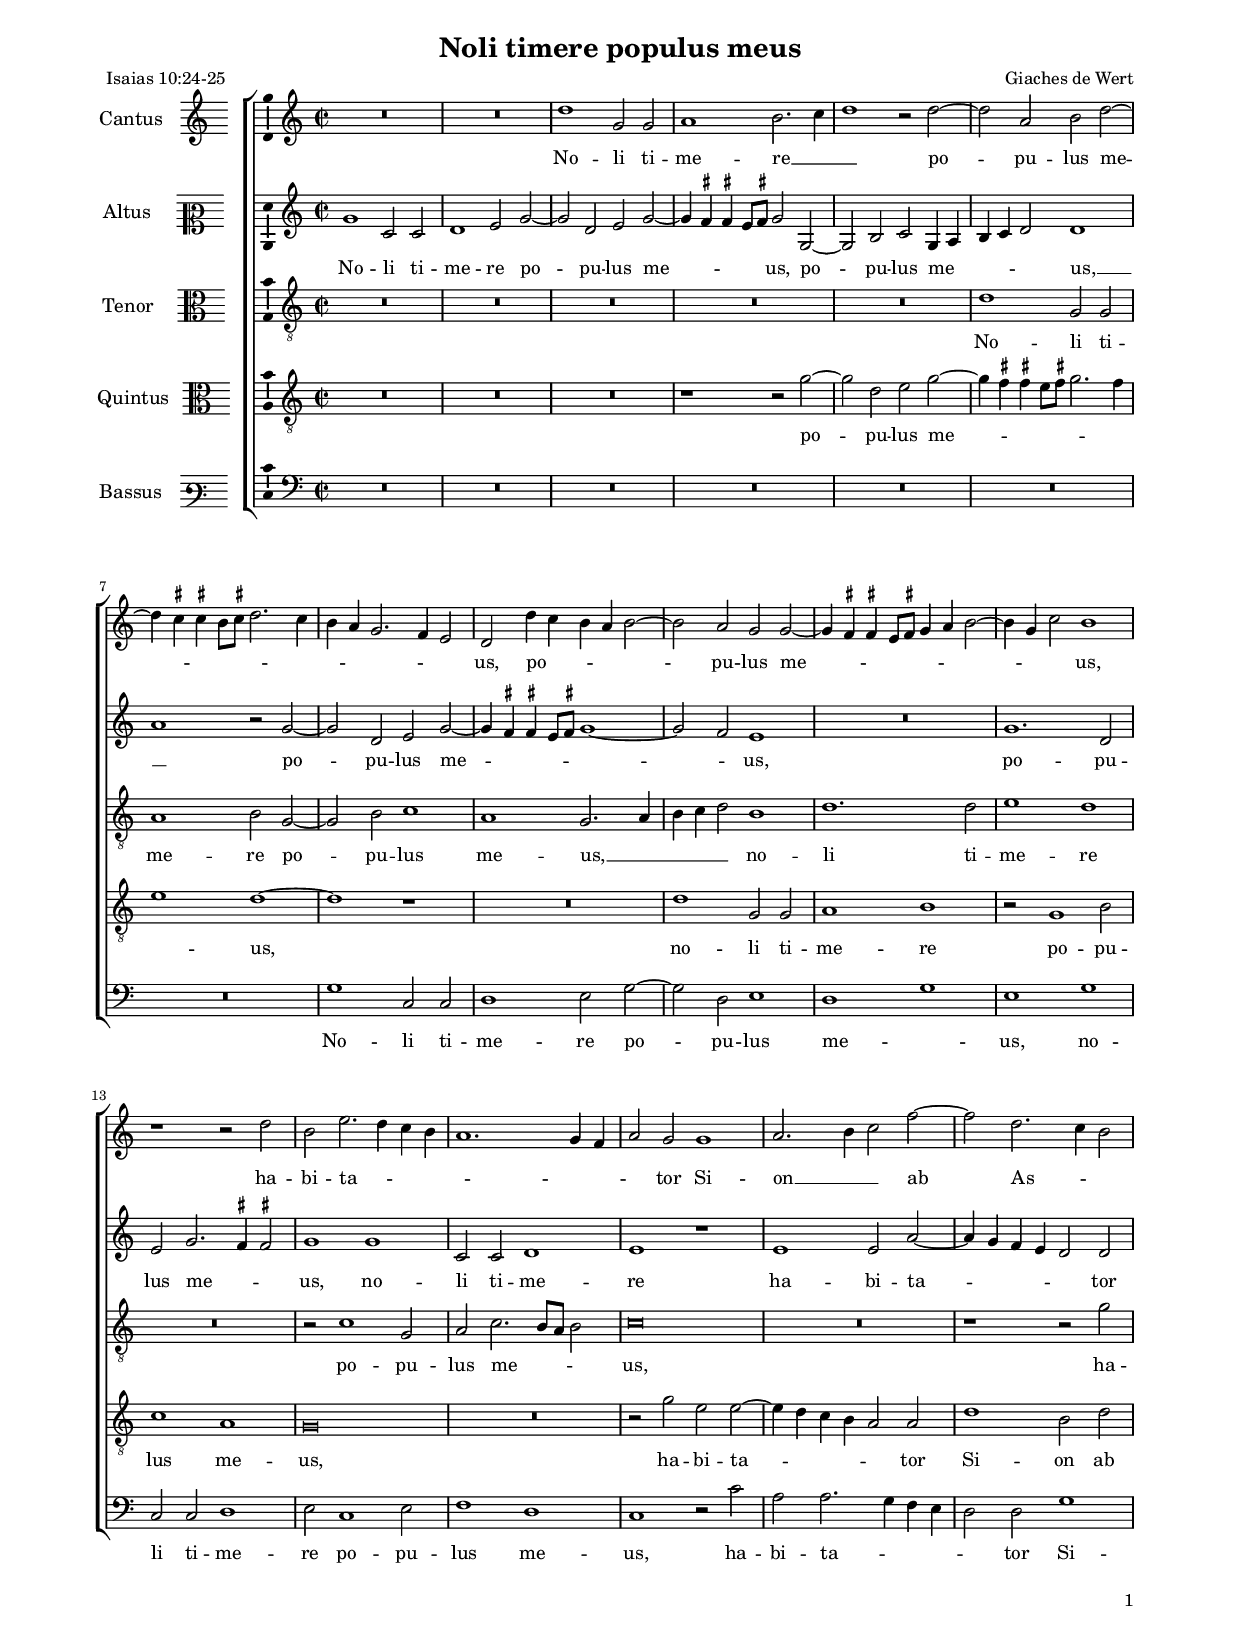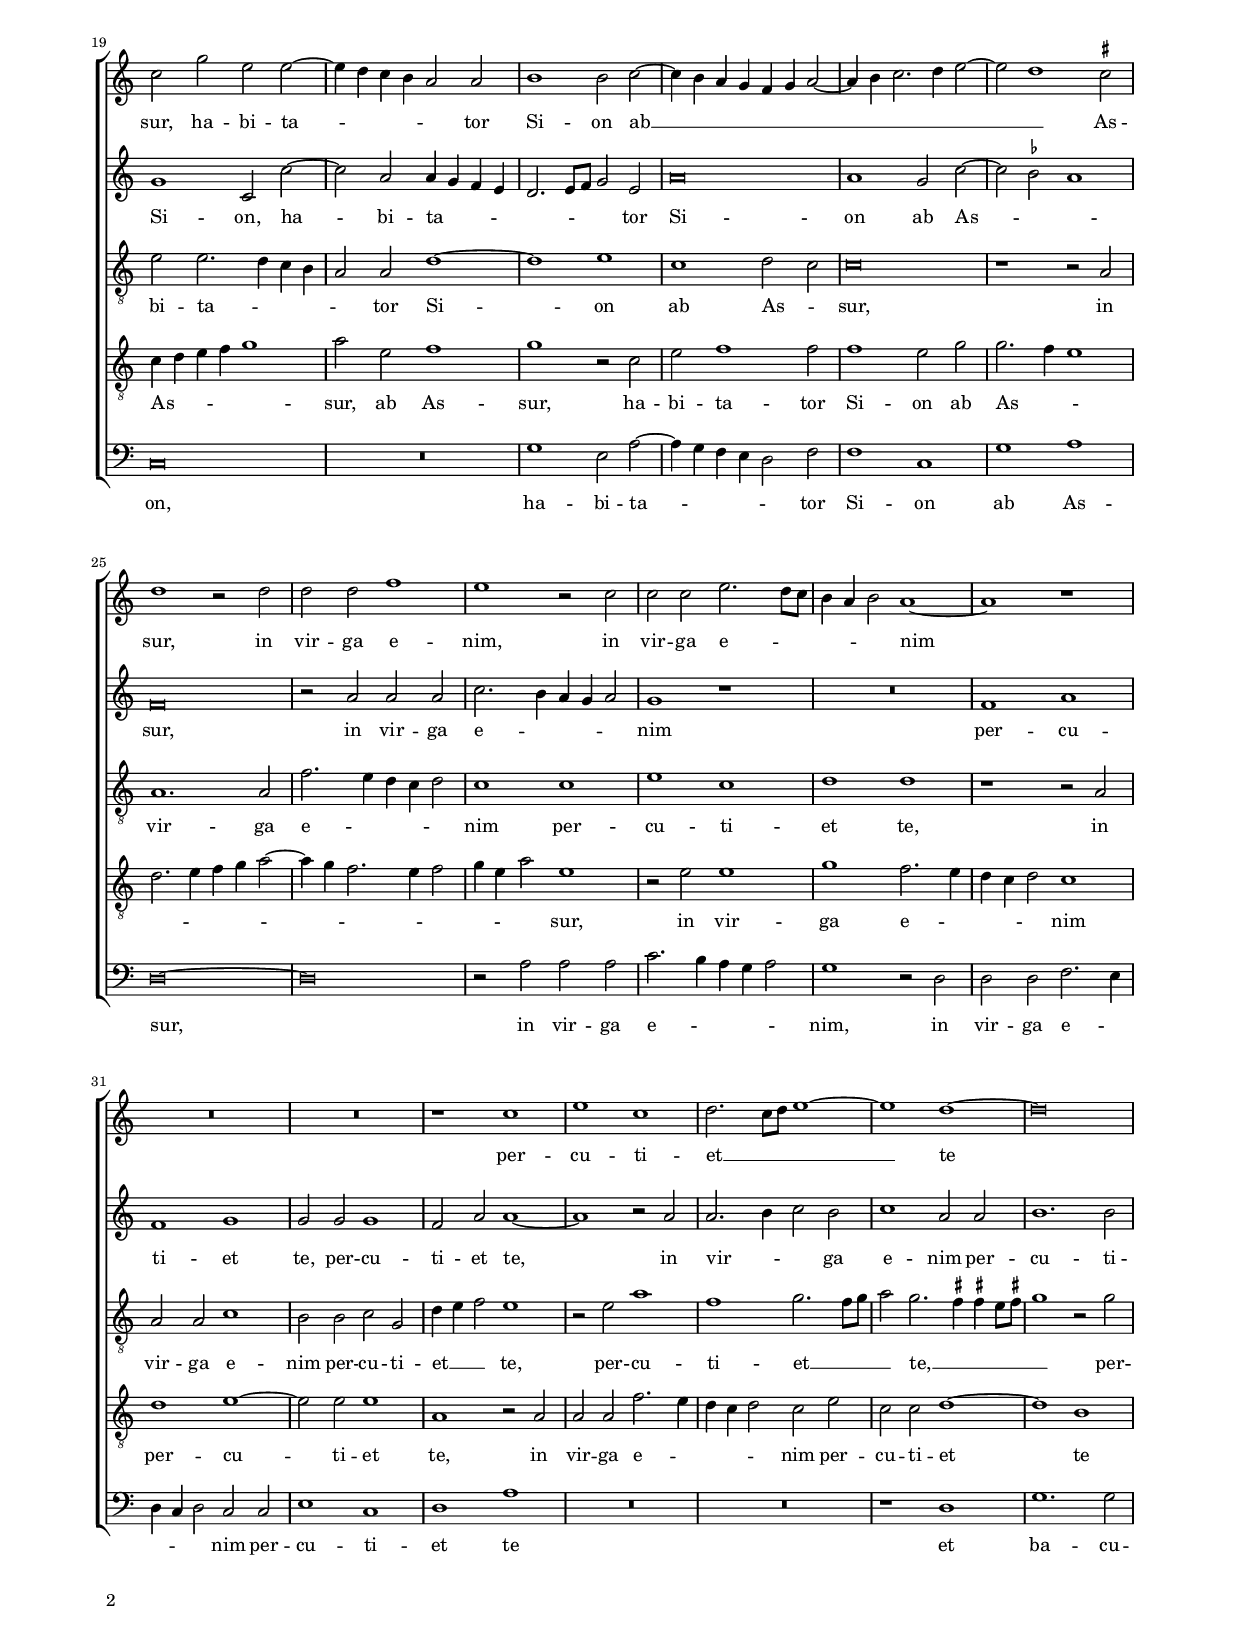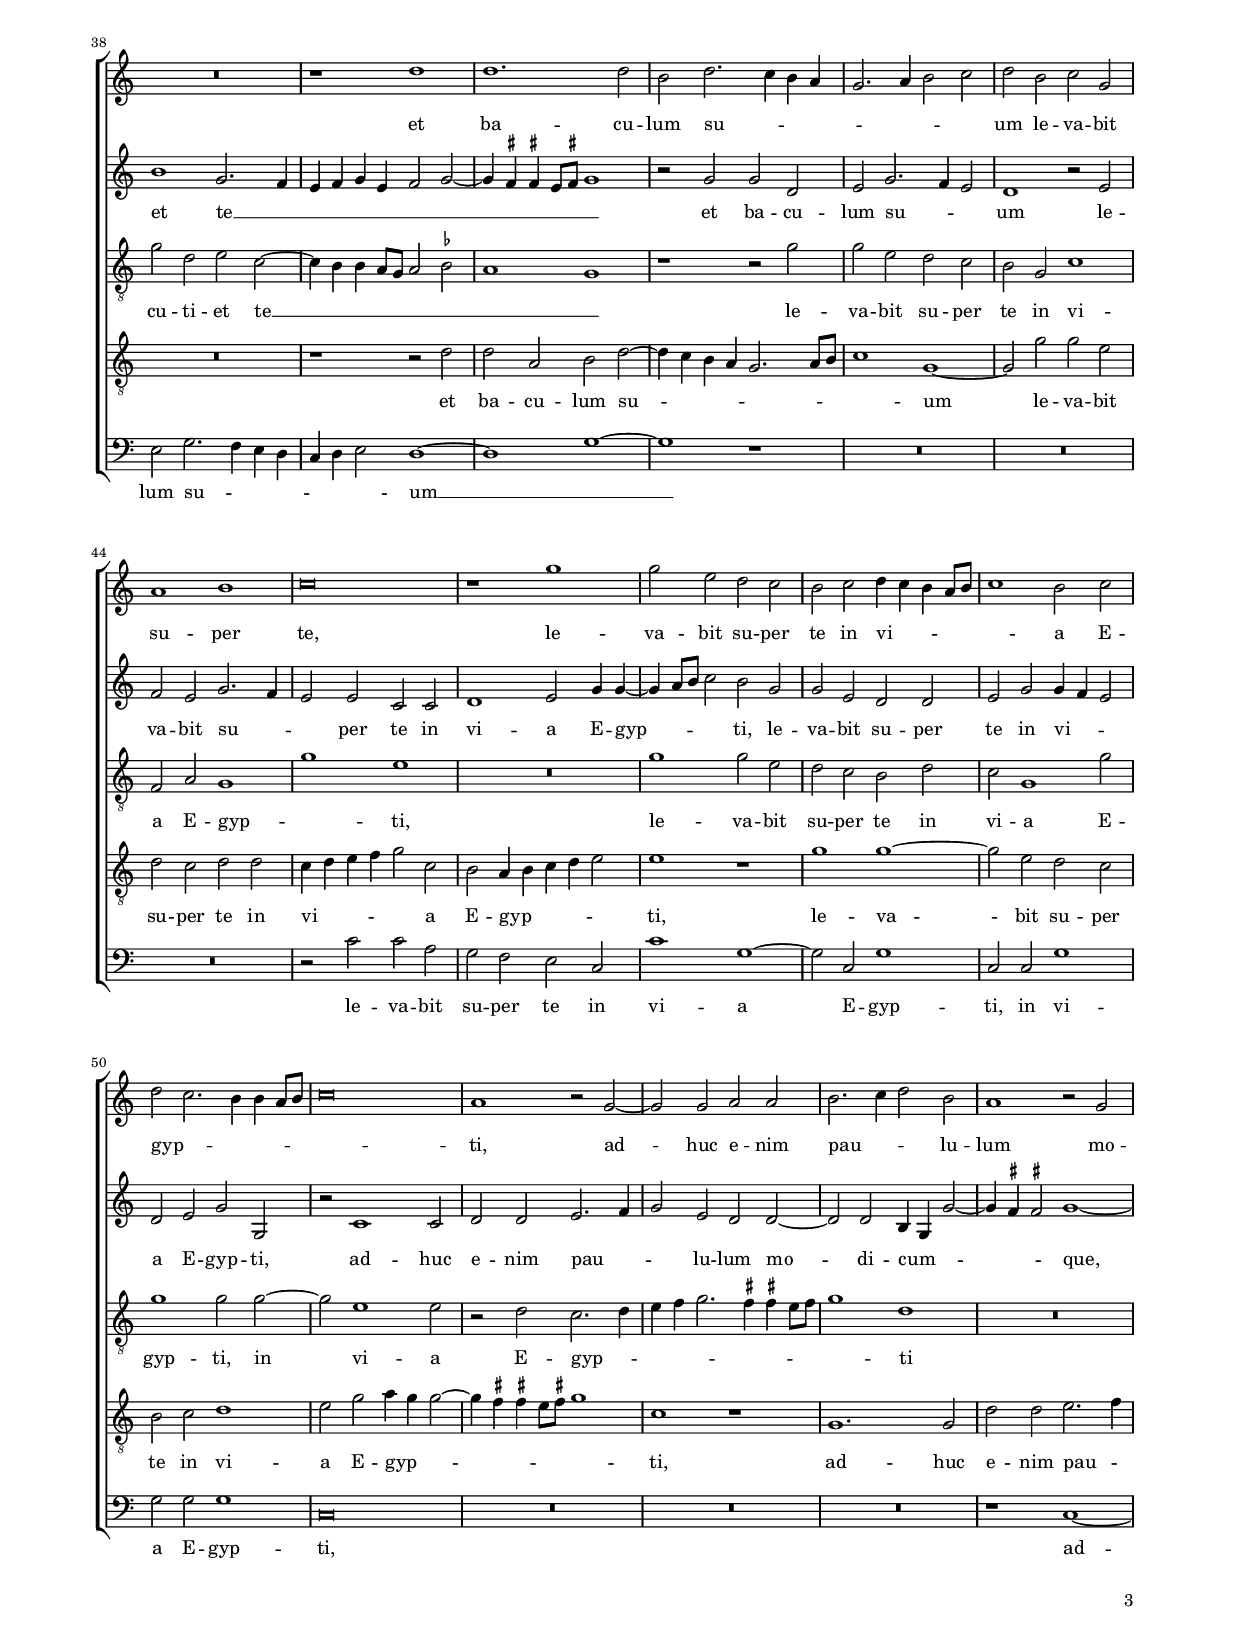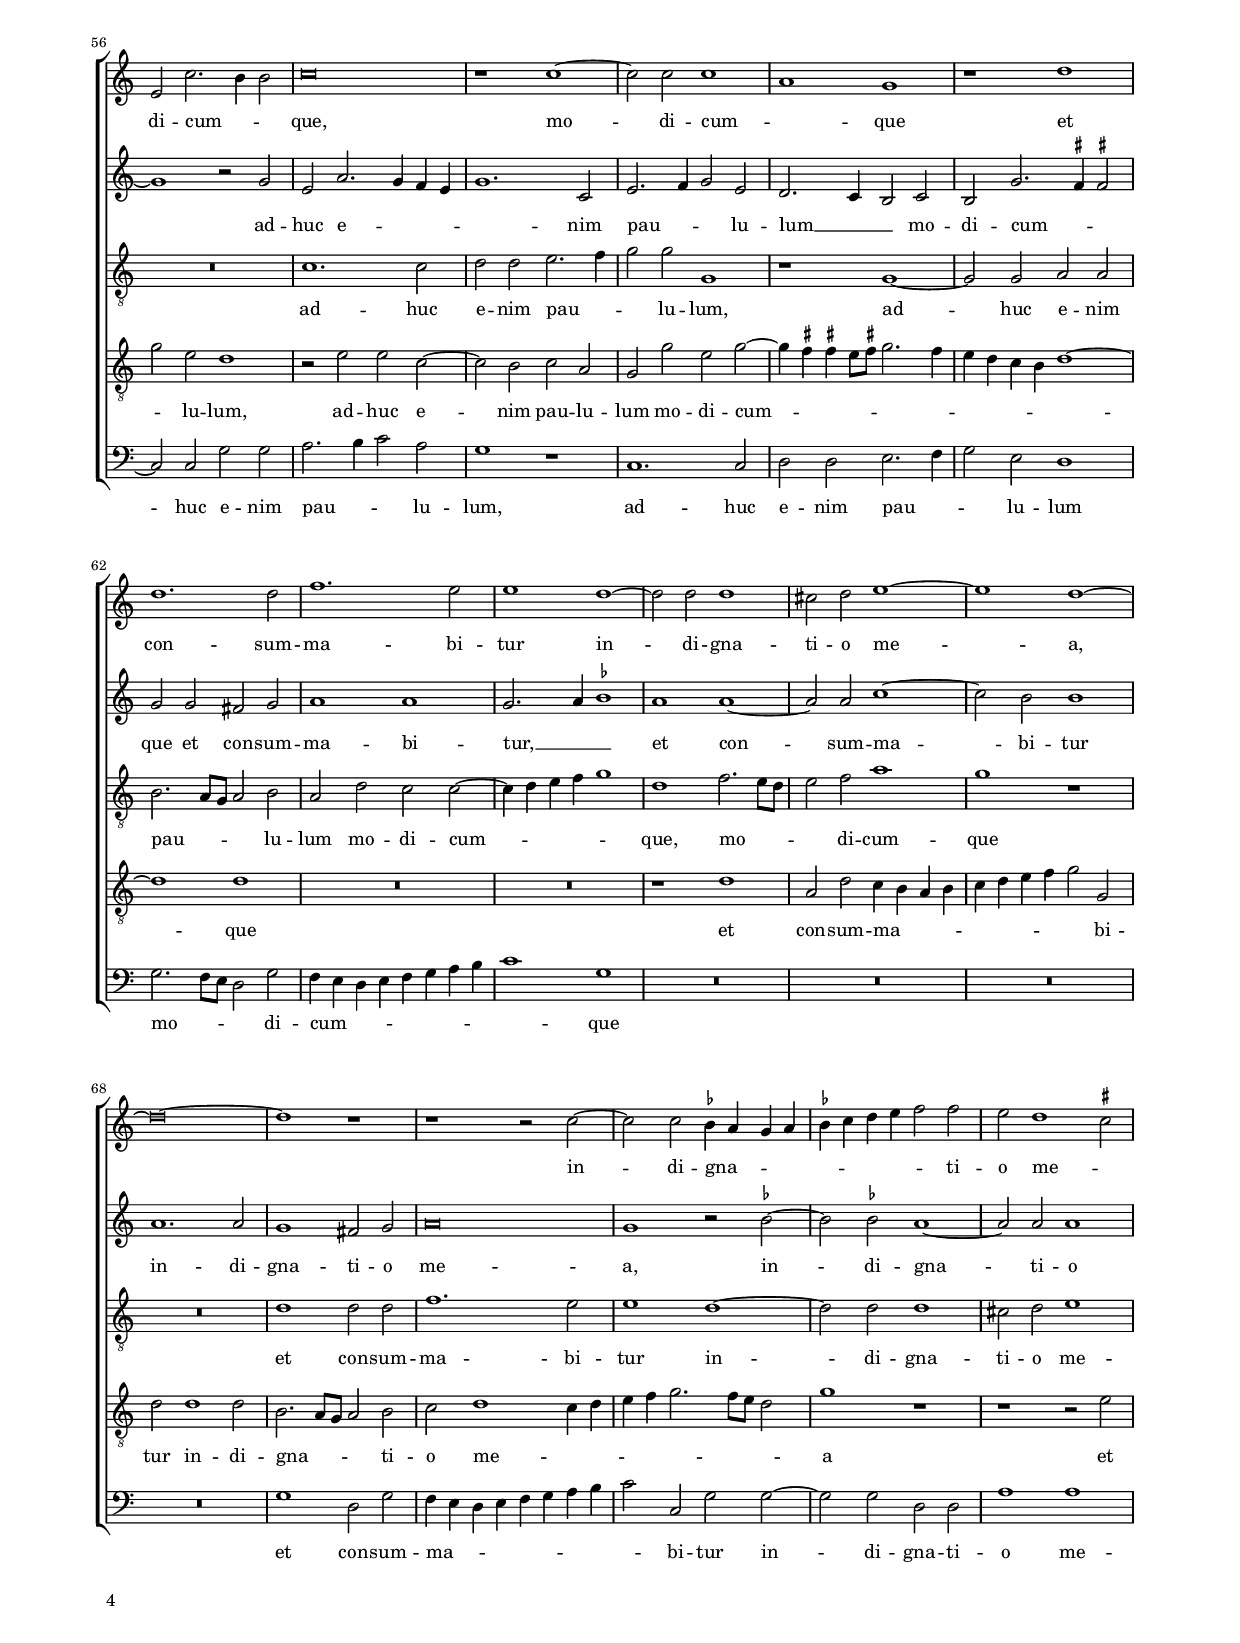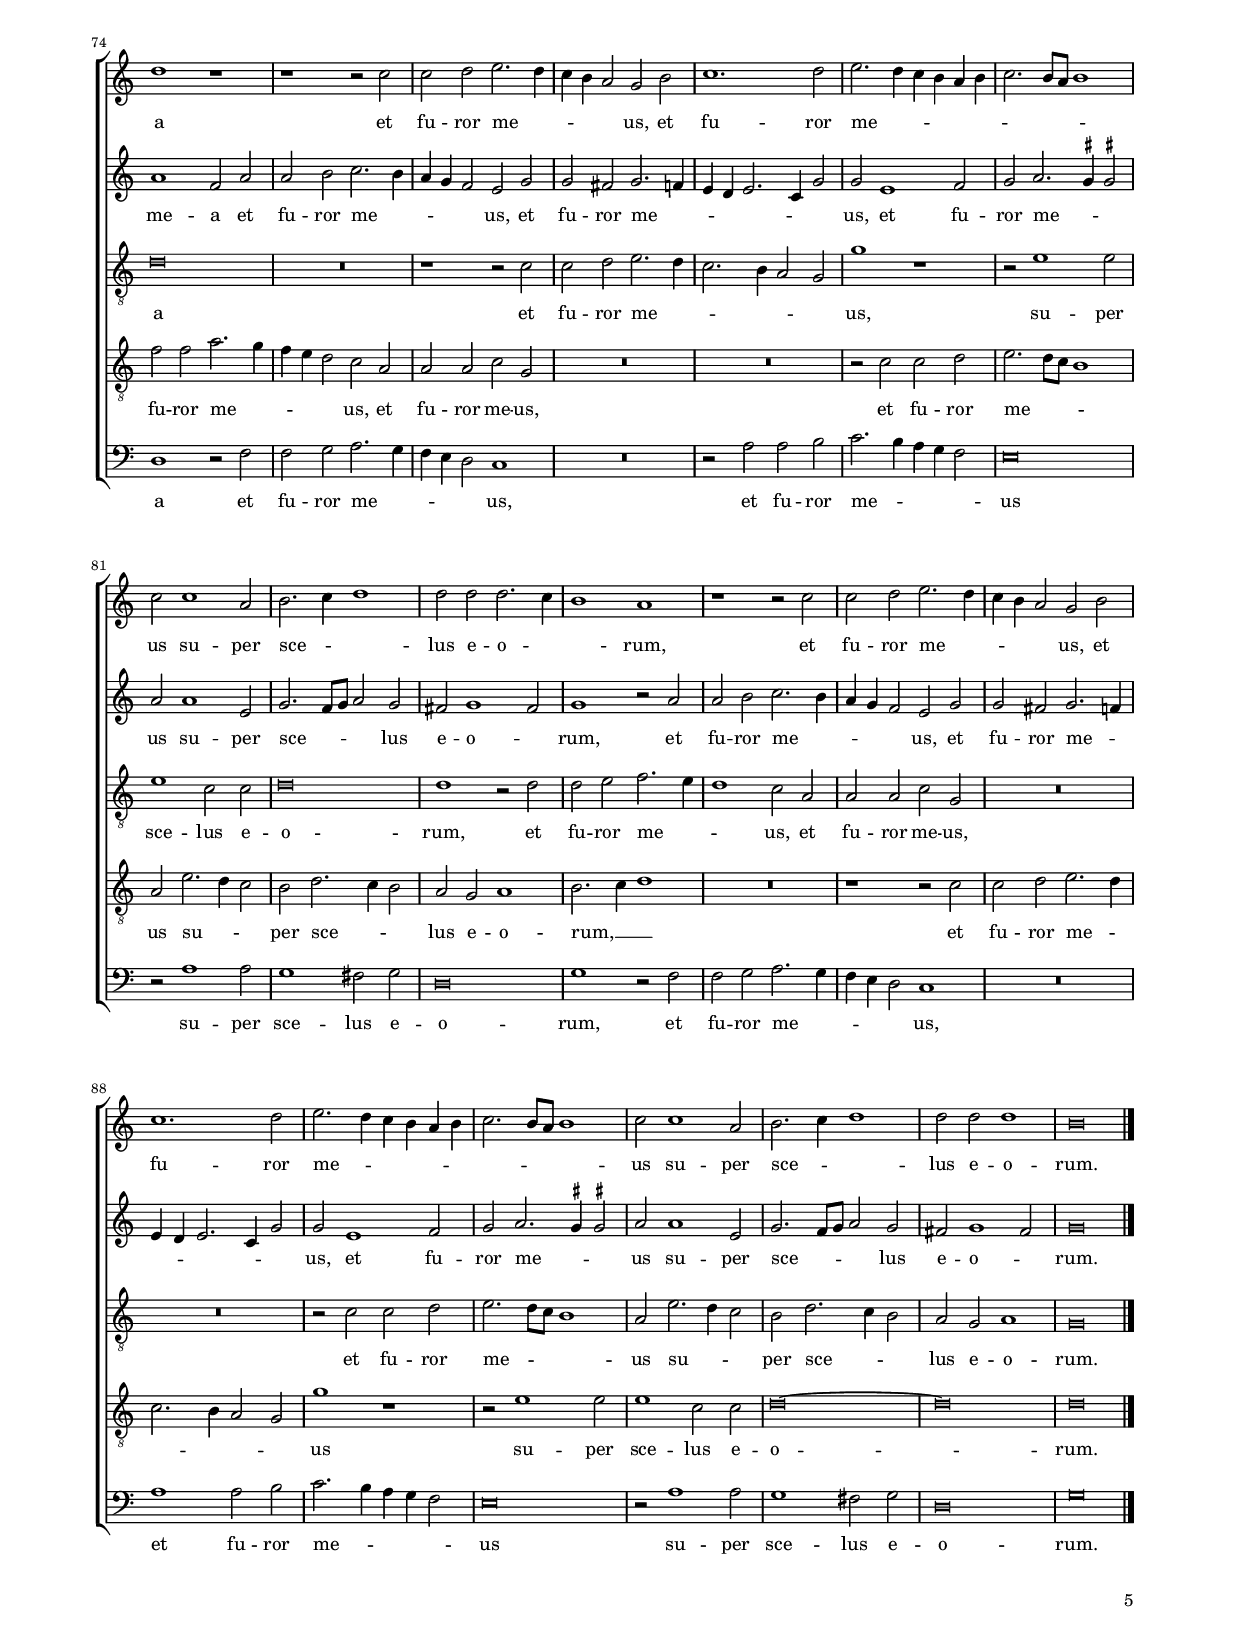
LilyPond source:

\header
{
  title="Noli timere populus meus"
  composer="Giaches de Wert"
  poet = "Isaias 10:24-25"
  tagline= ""
}

\version "2.22.2"
\include "deutsch.ly"
#(set-global-staff-size 15)
% #(set-default-paper-size "letter")
#(ly:set-option 'point-and-click #f)


\paper
	{
	top-margin = 1.8 \cm
	bottom-margin = 1.2 \cm
	left-margin = 1.8 \cm
	right-margin = 1.8 \cm
	ragged-bottom = ##f
	ragged-last-bottom = ##f
	print-page-number = ##f
	system-system-spacing = #'((basic-distance . 17) (minimum-distance . 14) (padding . 7) (strechability . 350))
    oddFooterMarkup=\markup   \fill-line { "" \fromproperty #'page:page-number-string }
    evenFooterMarkup=\markup  \fill-line { \fromproperty #'page:page-number-string "" }
    last-bottom-spacing = #'((basic-distance . 12) (minimum-distance . 7) (padding . 4))
	systems-per-page = 3
    page-count = 5
%	min-systems-per-page = 3
%	markup-system-spacing.basic-distance = #12
%	print-all-headers = ##t
%	print-first-page-number = ##t
%	first-page-number = 1
	}

	
global = {
	\key c \major
	\time 2/2 \set Score.measureLength = #(ly:make-moment 2/1)
    \skip 1*2*94 \bar "|."
	}

	ficta = { \once \set suggestAccidentals = ##t }

	forget = #(define-music-function (music) (ly:music?) #{
		\accidentalStyle forget
		$music
		\accidentalStyle default
		#})



incipitcantus = \markup { \score {
	{
	\set Staff.instrumentName = \markup { \fontsize #1 "Cantus" }
	\key c \major
	\clef violin
	s4 \bar ""
	}
	\layout  {
	raggedright = ##t
	indent = 1.6 \cm
	line-width = 2.4\cm
	\context { \Staff \remove Time_signature_engraver }
	\override Staff.Clef.Y-extent = #'(0 . 0)
	}} \hspace #1 }

      
incipitaltus = \markup { \score {
	{
	\set Staff.instrumentName = \markup { \fontsize #1 "Altus" }
	\key c \major
	\clef mezzosoprano
        s4 \bar ""
	}
	\layout  {
	raggedright = ##t
	indent = 1.6 \cm
	line-width = 2.4\cm
	\context { \Staff \remove Time_signature_engraver }
	\override Staff.Clef.Y-extent = #'(0 . 0)
	}} \hspace #1 }


incipittenor = \markup { \score {
	{
	\set Staff.instrumentName = \markup { \fontsize #1 "Tenor" }
	\key c \major
	\clef alto
	s4 \bar ""
	}
	\layout  {
	raggedright = ##t
	indent = 1.6 \cm
	line-width = 2.4\cm
	\context { \Staff \remove Time_signature_engraver }
	\override Staff.Clef.Y-extent = #'(0 . 0)
	}} \hspace #1 }
      
      
incipitquintus = \markup { \score {
	{
	\set Staff.instrumentName = \markup { \fontsize #1 "Quintus" }
	\key c \major
	\clef alto
	s4 \bar ""
	}
	\layout  {
	raggedright = ##t
	indent = 1.6 \cm
	line-width = 2.4\cm
	\context { \Staff \remove Time_signature_engraver }
	\override Staff.Clef.Y-extent = #'(0 . 0)
	}} \hspace #1 }
      
      
incipitbassus = \markup { \score {
	{
	\set Staff.instrumentName = \markup { \fontsize #1 "Bassus" }
	\key c \major
	\clef varbaritone
	s4 \bar ""
	}
	\layout  {
	raggedright = ##t
	indent = 1.6 \cm
	line-width = 2.4\cm
	\context { \Staff \remove Time_signature_engraver }
	\override Staff.Clef.Y-extent = #'(0 . 0)
	}} \hspace #1 }


cantus =  \relative c''
	{
	R\breve
	R\breve
	d1 g,2 g
	a1 h2. c4
%5
	d1 r2 d~ |
	d2 a h d~
	d4 \ficta cis \ficta cis! h8 \ficta cis! d2. \forget c4
	h4 a g2. f4 e2
	d2 d'4 c h a h2~
%10
	h2 a g g~ |
	g4 \ficta fis \ficta fis! e8 \ficta fis! g4 a h2~
	h4 g c2 h1
	r1 r2 d
	h2 e2. d4 c h
%15
	a1. g4 f |
	a2 g g1
	a2. h4 c2 f~
	f2 d2. c4 h2
	c2 g' e e~
%20
	e4 d c h a2 a |
	h1 h2 c~
	c4 h a g f g a2~
	a4 h c2. d4 e2~
	e2 d1 \ficta cis2
%25
	d1 r2 d |
	d2 d f1
	e1 r2 c
	c2 c e2. d8 c
	h4 a h2 a1~
%30
	a1 r |
	R\breve
	R\breve
	r1 c
	e1 c
%35
	d2. c8 d e1~ |
	e1 d~
	d\breve
	R\breve
	r1 d
%40
	d1. d2 |
	h2 d2. c4 h a
	g2. a4 h2 c
	d2 h c g
	a1 h
%45
	c\breve |
	r1 g'
	g2 e d c
	h2 c d4 c h a8 h
	c1 h2 c
%50
	d2 c2. h4 h a8 h |
	c\breve
	a1 r2 g~
	g2 g a a
	h2. c4 d2 h
%55
	a1 r2 g |
	e2 c'2. h4 h2
	c\breve
	r1 c~
	c2 c c1
%60
	a1 g |
	r1 d'
	d1. d2
	f1. e2
	e1 d~
%65
	d2 d d1 |
	cis2 d e1~
	e1 d~
	d\breve~
	d1 r
%70
	r1 r2 c~ |
	c2 c \ficta b4 a g a
	\ficta b4 c d e f2 f
	e2 d1 \ficta cis2
	d1 r
%75
	r1 r2 c |
	c2 d e2. d4
	c4 h a2 g h
	c1. d2
	e2. d4 c h a h
%80
	c2. h8 a h1 |
	c2 c1 a2
	h2. c4 d1
	d2 d d2. c4
	h1 a
%85
	r1 r2 c |
	c2 d e2. d4
	c4 h a2 g h
	c1. d2
	e2. d4 c h a h
%90
	c2. h8 a h1 |
	c2 c1 a2
	h2. c4 d1
	d2 d d1
	h\breve |
	}


altus =  \relative c'
	{
	g'1 c,2 c
	d1 e2 g~
	g2 d e g~
	g4 \ficta fis \ficta fis! e8 \ficta fis! g2 g,~
%5
	g2 h c g4 a |
	h4 c d2 d1
	a'1 r2 g~
	g2 d e g~
	g4 \ficta fis \ficta fis! e8 \ficta fis! g1~
%10
	g2 f e1 |
	R\breve
	g1. d2
	e2 g2. \ficta fis4 \ficta fis!2
	g1 g
%15
	c,2 c d1 |
	e1 r
	e1 e2 a~
	a4 g f e d2 d
	g1 c,2 c'~
%20
	c2 a a4 g f e |
	d2. e8 f g2 e
	a\breve
	a1 g2 c~
	c2 \ficta b a1
%25
	f\breve |
	r2 a a a
	c2. h4 a g a2
	g1 r
	R\breve
%30
	f1 a |
	f1 g
	g2 g g1
	f2 a a1~
	a1 r2 a
%35
	a2. h4 c2 h |
	c1 a2 a
	h1. h2 
	h1 g2. f4
	e4 f g e f2 g~
%40
	g4 \ficta fis \ficta fis! e8 \ficta fis! g1 |
	r2 g g d
	e2 g2. f4 e2
	d1 r2 e
	f2 e g2. f4
%45
	e2 e c c |
	d1 e2 g4 g~
	g4 a8 h c2 h g
	g2 e d d
	e2 g g4 f e2
%50
	d2 e g g, |
	r2 c1 c2
	d2 d e2. f4
	g2 e d d~
	d2 d h4 g g'2~
%55
	g4 \ficta fis \ficta fis!2 g1~ |
	g1 r2 g
	e2 a2. g4 f e
	g1. c,2
	e2. f4 g2 e
%60
	d2. c4 h2 c |
	h2 g'2. \ficta fis4 \ficta fis!2
	g2 g fis g
	a1 a
	g2. a4 \ficta b1
%65
	a1 a~ |
	a2 a c1~
	c2 h h1
	a1. a2
	g1 fis2 g
%70
	a\breve |
	g1 r2 \ficta b~
	b2 \ficta b! a1~
	a2 a a1
	a1 f2 a
%75
	a2 h c2. h4 |
	a4 g f2 e g
	g2 fis g2. f4
	e4 d e2. c4 g'2
	g2 e1 f2
%80
	g2 a2. \ficta gis4 \ficta gis!2 |
	a2 a1 e2
	g2. f8 g a2 g
	fis2 g1 fis2
	g1 r2 a
%85
	a2 h c2. h4 |
	a4 g f2 e g
	g2 fis g2. f4
	e4 d e2. c4 g'2
	g2 e1 f2
%90
	g2 a2. \ficta gis4 \ficta gis!2 |
	a2 a1 e2
	g2. f8 g a2 g
	fis2 g1 fis2
	g\breve |
%95

	}


tenor =  \relative c'
	{
	R\breve
	R\breve
	R\breve
	R\breve
%5
	R\breve |
	d1 g,2 g
	a1 h2 g~
	g2 h c1
	a1 g2. a4
%10
	h4 c d2 h1 |
	d1. d2
	e1 d
	R\breve
	r2 c1 g2
%15
	a2 c2. h8 a h2 |
	c\breve
	R\breve
	r1 r2 g'
	e2 e2. d4 c h
%20
	a2 a d1~ |
	d1 e
	c1 d2 c
	c\breve
	r1 r2 a
%25
	a1. a2 |
	f'2. e4 d c d2
	c1 c
	e1 c
	d1 d
%30
	r1 r2 a |
	a2 a c1
	h2 h c g
	d'4 e f2 e1
	r2 e a1
%35
	f1 g2. f8 g |
	a2 g2. \ficta fis4 \ficta fis! e8 \ficta fis!
	g1 r2 g
	g2 d e c~
	c4 h h a8 g a2 \ficta b
%40
	a1 g |
	r1 r2 g'
	g2 e d c
	h2 g c1
	f,2 a g1
%45
	g'1 e |
	R\breve
	g1 g2 e
	d2 c h d
	c2 g1 g'2
%50
	g1 g2 g~ |
	g2 e1 e2
	r2 d c2. d4
	e4 f g2. \ficta fis4 \ficta fis! e8 \ficta fis
	g1 d
%55
	R\breve |
	R\breve
	c1. c2
	d2 d e2. f4
	g2 g g,1
%60
	r1 g~ |
	g2 g a a
	h2. a8 g a2 h
	a2 d c c~
	c4 d e f g1
%65
	d1 f2. e8 d |
	e2 f a1
	g1 r
	R\breve
	d1 d2 d
%70
	f1. e2 |
	e1 d~
	d2 d d1
	cis2 d e1
	d\breve
%75
	R\breve |
	r1 r2 c
	c2 d e2. d4
	c2. h4 a2 g
	g'1 r
%80
	r2 e1 e2 |
	e1 c2 c
	d\breve
	d1 r2 d
	d2 e f2. e4
%85
	d1 c2 a |
	a2 a c g
	R\breve
	R\breve
	r2 c c d
%90
	e2. d8 c h1 |
	a2 e'2. d4 c2
	h2 d2. c4 h2
	a2 g a1
	g\breve |
	}


quintus  =  \relative c'
	{
	R\breve
	R\breve
	R\breve
	r1 r2 g'~
%5
	g2 d e g~ |
	g4 \ficta fis \ficta fis! e8 \ficta fis! g2. \forget f4
	e1 d~
	d1 r
	R\breve
%10
	d1 g,2 g |
	a1 h
	r2 g1 h2
	c1 a
	g\breve
%15
	R\breve |
	r2 g' e e~
	e4 d c h a2 a
	d1 h2 d
	c4 d e f g1
%20
	a2 e f1 |
	g1 r2 c,
	e2 f1 f2
	f1 e2 g
	g2. f4 e1
%25
	d2. e4 f g a2~ |
	a4 g f2. e4 f2
	g4 e a2 e1
	r2 e e1
	g1 f2. e4
%30
	d4 c d2 c1 |
	d1 e~
	e2 e e1
	a,1 r2 a
	a2 a f'2. e4
%35
	d4 c d2 c e |
	c2 c d1~
	d1 h
	R\breve
	r1 r2 d
%40
	d2 a h d~ |
	d4 c h a g2. a8 h
	c1 g~
	g2 g' g e
	d2 c d d
%45
	c4 d e f g2 c, |
	h2 a4 h c d e2
	e1 r
	g1 g~
	g2 e d c
%50
	h2 c d1 |
	e2 g a4 g g2~
	g4 \ficta fis \ficta fis! e8 \ficta fis! g1
	c,1 r
	g1. g2
%55
	d'2 d e2. f4 |
	g2 e d1
	r2 e e c~
	c2 h c a
	g2 g' e g~
%60
	g4 \ficta fis \ficta fis! e8 \ficta fis! g2. \forget f4 |
	e4 d c h d1~
	d1 d
	R\breve
	R\breve
%65
	r1 d |
	a2 d c4 h a h
	c4 d e f g2 g,
	d'2 d1 d2
	h2. a8 g a2 h
%70
	c2 d1 c4 d |
	e4 f g2. f8 e d2
	g1 r
	r1 r2 e
	f2 f a2. g4
%75
	f4 e d2 c a |
	a2 a c g
	R\breve
	R\breve
	r2 c c d
%80
	e2. d8 c h1 |
	a2 e'2. d4 c2
	h2 d2. c4 h2
	a2 g a1
	h2. c4 d1
%85
	R\breve |
	r1 r2 c
	c2 d e2. d4
	c2. h4 a2 g
	g'1 r
%90
	r2 e1 e2 |
	e1 c2 c
	d\breve~
	d\breve
	d\breve |
	}


bassus  =  \relative c
	{
	R\breve
	R\breve
	R\breve
	R\breve
%5
	R\breve |
	R\breve
	R\breve
	g'1 c,2 c
	d1 e2 g~
%10
	g2 d e1 |
	d1 g
	e1 g
	c,2 c d1
	e2 c1 e2
%15
	f1 d |
	c1 r2 c'
	a2 a2. g4 f e
	d2 d g1
	c,\breve
%20
	R\breve |
	g'1 e2 a~
	a4 g f e d2 f
	f1 c
	g'1 a
%25
	d,\breve~ |
	d\breve
	r2 a' a a
	c2. h4 a g a2
	g1 r2 d
%30
	d2 d f2. e4 |
	d4 c d2 c c
	e1 c
	d1 a'
	R\breve
%35
	R\breve |
	r1 d,
	g1. g2
	e2 g2. f4 e d
	c4 d e2 d1~
%40
	d1 g~ |
	g1 r
	R\breve
	R\breve
	R\breve
%45
	r2 c c a |
	g2 f e c
	c'1 g~
	g2 c, g'1
	c,2 c g'1
%50
	g2 g g1 |
	c,\breve
	R\breve
	R\breve
	R\breve
%55
	r1 c~ |
	c2 c g' g
	a2. h4 c2 a
	g1 r
	c,1. c2
%60
	d2 d e2. f4 |
	g2 e d1
	g2. f8 e d2 g
	f4 e d e f g a h
	c1 g
%65
	R\breve |
	R\breve
	R\breve
	R\breve
	g1 d2 g
%70
	f4 e d e f g a h |
	c2 c, g' g~
	g2 g d d
	a'1 a
	d,1 r2 f
%75
	f2 g a2. g4 |
	f4 e d2 c1
	R\breve
	r2 a' a h
	c2. h4 a g f2
%80
	e\breve |
	r2 a1 a2
	g1 fis2 g
	d\breve
	g1 r2 f
%85
	f2 g a2. g4 |
	f4 e d2 c1
	R\breve
	a'1 a2 h
	c2. h4 a g f2
%90
	e\breve |
	r2 a1 a2
	g1 fis2 g
	d\breve
	g\breve |
	}


lyricscantus = \lyricmode {
	No -- li ti -- me -- re __ _ _ po -- pu -- lus me -- _ _ _ _ _ _ _ _ _ _ _ us,
        po -- _ _ _ _ pu -- lus me -- _ _ _ _ _ _ _ _ _ us,
        ha -- bi -- ta -- _ _ _ _ _ _ _ tor Si -- on __ _ _
        ab As -- _ _ sur,
        ha -- bi -- ta -- _ _ _ _ tor Si -- on
        ab __ _ _ _ _ _ _ _ _ _ _ _ As -- sur,
        in vir -- ga e -- nim,
        in vir -- ga e -- _ _ _ _ _ nim per -- cu -- ti -- et __ _ _ _ te
        et ba -- cu -- lum su -- _ _ _ _ _ _ _ um 
        le -- va -- bit su -- per te,
        le -- va -- bit su -- per te in vi -- _ _ _ _ _ a E -- gyp -- _ _ _ _ _ _ ti,
        ad -- huc e -- nim pau -- _ _ lu -- lum mo -- di -- cum -- _ _ que,
        mo -- di -- cum -- _ que
        et con -- sum -- ma -- bi -- tur
        in -- di -- gna -- ti -- o me -- a,
        in -- di -- gna -- _ _ _ _ _ _ _ _ ti -- o me -- _ a
        et fu -- ror me -- _ _ _ _ us,
        et fu -- ror me -- _ _ _ _ _ _ _ _ _ us
        su -- per sce -- _ _ lus e -- o -- _ _ rum,
        et fu -- ror me -- _ _ _ _ us,
        et fu -- ror me -- _ _ _ _ _ _ _ _ _ us
        su -- per sce -- _ _ lus e -- o -- rum.
	}


lyricsaltus = \lyricmode {
	No -- li ti -- me -- re po -- pu -- lus me -- _ _ _ _ us,
        po -- pu -- lus me -- _ _ _ _ us, __ _
        po -- pu -- lus me -- _ _ _ _ _ _ us,
        po -- pu -- lus me -- _ _ us,
        no -- li ti -- me -- re ha -- bi -- ta -- _ _ _ _ tor Si -- on,
        ha -- bi -- ta -- _ _ _ _ _ _ _ tor Si -- on
        ab As -- _ _ sur,
        in vir -- ga e -- _ _ _ _ nim per -- cu -- ti -- et te,
        per -- cu -- ti -- et te,
        in vir -- _ _ ga e -- nim per -- cu -- ti -- et te __ _ _ _ _ _ _ _ _ _ _ _ _
        et ba -- cu -- lum su -- _ _ um 
        le -- va -- bit su -- _ _ per te in vi -- a E -- gyp -- _ _ _ ti,
        le -- va -- bit su -- per te in vi -- _ _ a E -- gyp -- ti,
        ad -- huc e -- nim pau -- _ _ lu -- lum mo -- di -- cum -- _ _ _ _ que,
        ad -- huc e -- _ _ _ _ nim pau -- _ _ lu -- lum __ _ _ mo -- di -- cum -- _ _ que
        et con -- sum -- ma -- bi -- tur, __ _ _ 
        et con -- sum -- ma -- bi -- tur
        in -- di -- gna -- ti -- o me -- a,
        in -- di -- gna -- ti -- o me -- a
        et fu -- ror me -- _ _ _ _ us,
        et fu -- ror me -- _ _ _ _ _ _ us,
        et fu -- ror me -- _ _ us
        su -- per sce -- _ _ _ lus e -- o -- _ rum,
        et fu -- ror me -- _ _ _ _ us,
        et fu -- ror me -- _ _ _ _ _ _ us,
        et fu -- ror me -- _ _ us
        su -- per sce -- _ _ _ lus e -- o -- _ rum.
	}


lyricstenor = \lyricmode {
	No -- li ti -- me -- re po -- pu -- lus me -- us, __ _ _ _ _
        no -- li ti -- me -- re po -- pu -- lus me -- _ _ _ us,
        ha -- bi -- ta -- _ _ _ _ tor Si -- on ab As -- _ sur,
        in vir -- ga e -- _ _ _ _ nim per -- cu -- ti -- et te,
        in vir -- ga e -- nim per -- cu -- ti -- et __ _ _ te,
        per -- cu -- ti -- et __ _ _ _ te, __ _ _ _ _ _
        per -- cu -- ti -- et te __ _ _ _ _ _ _ _ _
        le -- va -- bit su -- per te in vi -- a E -- gyp -- _ ti,
        le -- va -- bit su -- per te in vi -- a E -- gyp -- ti,
        in vi -- a E -- gyp -- _ _ _ _ _ _ _ _ _ ti
        ad -- huc e -- nim pau -- _ _ lu -- lum,
        ad -- huc e -- nim pau -- _ _ _ lu -- lum mo -- di -- cum -- _ _ _ _ que,
        mo -- _ _ _ di -- cum -- que
        et con -- sum -- ma -- bi -- tur
        in -- di -- gna -- ti -- o me -- a
        et fu -- ror me -- _ _ _ _ _ us,
        su -- per sce -- lus e -- o -- rum,
        et fu -- ror me -- _ _ us,
        et fu -- ror me -- us,
        et fu -- ror me -- _ _ _ us
        su -- _ _ per sce -- _ _ lus e -- o -- rum.
	}


lyricsquintus = \lyricmode {
	po -- pu -- lus me -- _ _ _ _ _ _ _ us,
        no -- li ti -- me -- re po -- pu -- lus me -- us,
        ha -- bi -- ta -- _ _ _ _ tor Si -- on
        ab As -- _ _ _ _ sur,
        ab As -- sur,
        ha -- bi -- ta -- tor Si -- on
        ab As -- _ _ _ _ _ _ _ _ _ _ _ _ _ _ sur,
        in vir -- ga e -- _ _ _ _ nim per -- cu -- ti -- et te,
        in vir -- ga e -- _ _ _ _ nim per -- cu -- ti -- et te
        et ba -- cu -- lum su -- _ _ _ _ _ _ _ um 
        le -- va -- bit su -- per te in vi -- _ _ _ _ a E -- gyp -- _ _ _ _ ti,
        le -- va -- bit su -- per te in vi -- a E -- gyp -- _ _ _ _ _ _ _ ti,
        ad -- huc e -- nim pau -- _ _ lu -- lum,
        ad -- huc e -- nim pau -- lu -- lum mo -- di -- cum -- _ _ _ _ _ _ _ _ _ _ _ que
        et con -- sum -- ma -- _ _ _ _ _ _ _ _ bi -- tur
        in -- di -- gna -- _ _ _ ti -- o me -- _ _ _ _ _ _ _ _ a
        et fu -- ror me -- _ _ _ _ us,
        et fu -- ror me -- us,
        et fu -- ror me -- _ _ _ us
        su -- _ _ per sce -- _ _ lus e -- o -- rum, __ _ _
        et fu -- ror me -- _ _ _ _ _ us
        su -- per sce -- lus e -- o -- rum.
	}


lyricsbassus = \lyricmode {
	No -- li ti -- me -- re po -- pu -- lus me -- _ us,
        no -- li ti -- me -- re po -- pu -- lus me -- us,
        ha -- bi -- ta -- _ _ _ _ tor Si -- on,
        ha -- bi -- ta -- _ _ _ _ tor Si -- on
        ab As -- sur,
        in vir -- ga e -- _ _ _ _ nim,
        in vir -- ga e -- _ _ _ _ nim per -- cu -- ti -- et te
        et ba -- cu -- lum su -- _ _ _ _ _ _ um __ _
        le -- va -- bit su -- per te in vi -- a E -- gyp -- ti,
        in vi -- a E -- gyp -- ti,
        ad -- huc e -- nim pau -- _ _ lu -- lum,
        ad -- huc e -- nim pau -- _ _ lu -- lum mo -- _ _ _ di -- cum -- _ _ _ _ _ _ _ _ que
        et con -- sum -- ma -- _ _ _ _ _ _ _ _ bi -- tur
        in -- di -- gna -- ti -- o me -- a
        et fu -- ror me -- _ _ _ _ us,
        et fu -- ror me -- _ _ _ _ us
        su -- per sce -- lus e -- o -- rum,
        et fu -- ror me -- _ _ _ _ us,
        et fu -- ror me -- _ _ _ _ us
        su -- per sce -- lus e -- o -- rum.
	}


\score
{  
  % \transpose {
	\new ChoirStaff \with { \override StaffGrouper.staff-staff-spacing.basic-distance = #12 }
	<<

	\new Staff << \global
	\new Voice="v1" {
		\set Staff.instrumentName=\incipitcantus
%		\set Staff.instrumentName= "S"
		\set Staff.midiInstrument = "reed organ"
		\clef violin
		\cantus }
	\new Lyrics \lyricsto "v1" {\lyricscantus }
	>>


	\new Staff << \global
	\new Voice="v2" {
		\set Staff.instrumentName=\incipitaltus
%		\set Staff.instrumentName= "A"
		\set Staff.midiInstrument = "reed organ"
		\clef violin 
		\altus}
	\new Lyrics \lyricsto "v2" {\lyricsaltus }
	>>


	\new Staff << \global
	\new Voice="v3" {
		\set Staff.instrumentName=\incipittenor
%		\set Staff.instrumentName= "T"
		\set Staff.midiInstrument = "reed organ"
		\clef "G_8"
		\tenor }
	\new Lyrics \lyricsto "v3" {\lyricstenor }
	>>


	\new Staff << \global
	\new Voice="v5" {
		\set Staff.instrumentName=\incipitquintus
%		\set Staff.instrumentName= "Q"
		\set Staff.midiInstrument = "reed organ"
		\clef "G_8"
		\quintus}
	\new Lyrics \lyricsto "v5" {\lyricsquintus }
	>>


	\new Staff << \global
	\new Voice="v4" {
		\set Staff.instrumentName=\incipitbassus
%		\set Staff.instrumentName= "B"
		\set Staff.midiInstrument = "reed organ"
		\clef bass 
		\bassus }
	\new Lyrics \lyricsto "v4" {\lyricsbassus}
	>>

	>>
	% } % transpose

	\layout
	{
	indent = 2.5\cm
	\context { \Lyrics \override VerticalAxisGroup.nonstaff-relatedstaff-spacing.padding = #1.5 }
%	\context { \Lyrics \override LyricText.font-size = #1 }
	\context { \Staff \override TimeSignature.break-visibility = #end-of-line-invisible }
    \context { \Staff \consists "Ambitus_engraver" }
	\context { \Score \override BarNumber.padding = #2 }
	\context { \Voice \override NoteHead.style = #'baroque }
	}

\midi
	{
    	\tempo 2 = 90
	}

}


% EOF
